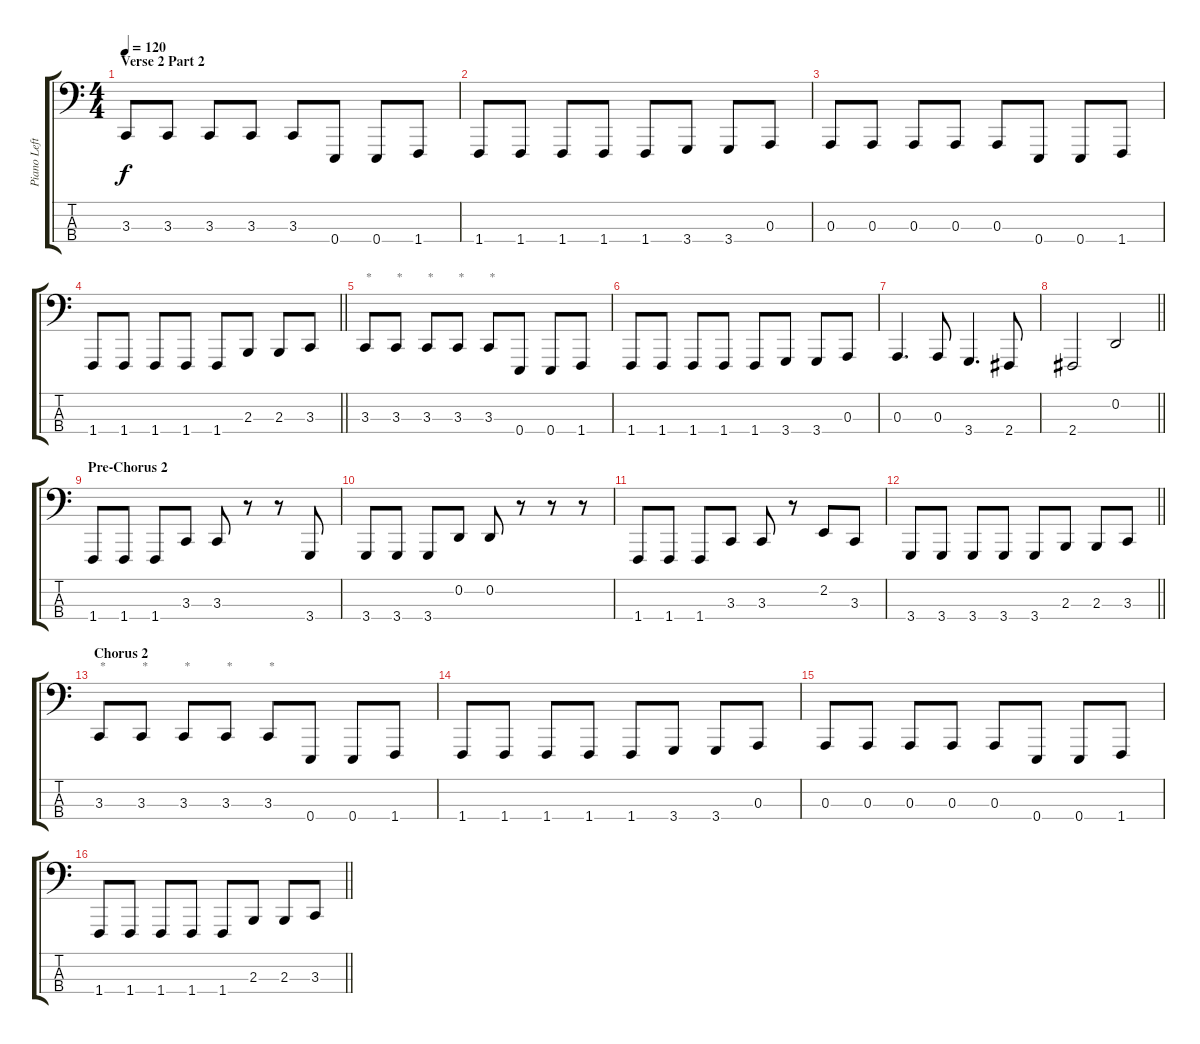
\track ("Piano Left Hand" "Piano Left") {instrument electricgrandpiano}
\staff {score tabs}
\tuning (G2 D2 A1 E1) {hide}
\ts (4 4)
\section ("" "Verse 2 Part 2")
\tempo 120
\clef f4
\ks c
3.3.8{dy f} 3.3.8 3.3.8 3.3.8 3.3.8 0.4.8 0.4.8 1.4.8 |
1.4.8 1.4.8 1.4.8 1.4.8 1.4.8 3.4.8 3.4.8 0.3.8 |
0.3.8 0.3.8 0.3.8 0.3.8 0.3.8 0.4.8 0.4.8 1.4.8 |
\barLineRight lightlight
1.4.8 1.4.8 1.4.8 1.4.8 1.4.8 2.3.8 2.3.8 3.3.8 |
3.3.8{txt "*"} 3.3.8{txt "*"} 3.3.8{txt "*"} 3.3.8{txt "*"} 3.3.8{txt "*"} 0.4.8 0.4.8 1.4.8 |
1.4.8 1.4.8 1.4.8 1.4.8 1.4.8 3.4.8 3.4.8 0.3.8 |
0.3.4{d} 0.3.8 3.4.4{d} 2.4.8 |
\barLineRight lightlight
2.4.2 0.2.2 |
\section ("" "Pre-Chorus 2")
1.4.8 1.4.8 1.4.8 3.3.8 3.3.8 r.8 r.8 3.4.8 |
3.4.8 3.4.8 3.4.8 0.2.8 0.2.8 r.8 r.8 r.8 |
1.4.8 1.4.8 1.4.8 3.3.8 3.3.8 r.8 2.2.8 3.3.8 |
\barLineRight lightlight
3.4.8 3.4.8 3.4.8 3.4.8 3.4.8 2.3.8 2.3.8 3.3.8 |
\section ("" "Chorus 2")
3.3.8{txt "*"} 3.3.8{txt "*"} 3.3.8{txt "*"} 3.3.8{txt "*"} 3.3.8{txt "*"} 0.4.8 0.4.8 1.4.8 |
1.4.8 1.4.8 1.4.8 1.4.8 1.4.8 3.4.8 3.4.8 0.3.8 |
0.3.8 0.3.8 0.3.8 0.3.8 0.3.8 0.4.8 0.4.8 1.4.8 |
\barLineRight lightlight
1.4.8 1.4.8 1.4.8 1.4.8 1.4.8 2.3.8 2.3.8 3.3.8
